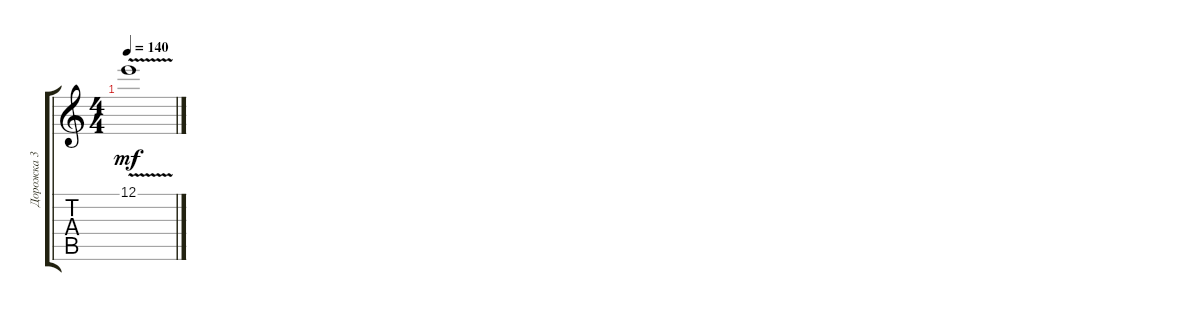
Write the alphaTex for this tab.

\track ("Дорожка 3" "Дорожка 3") {instrument piccolo}
\staff {score tabs}
\tuning (E5 B4 G4 D4 A3 E3) {hide}
\ts (4 4)
\tempo 140
\clef g2
\ks c
12.1{v}.1{dy mf}
